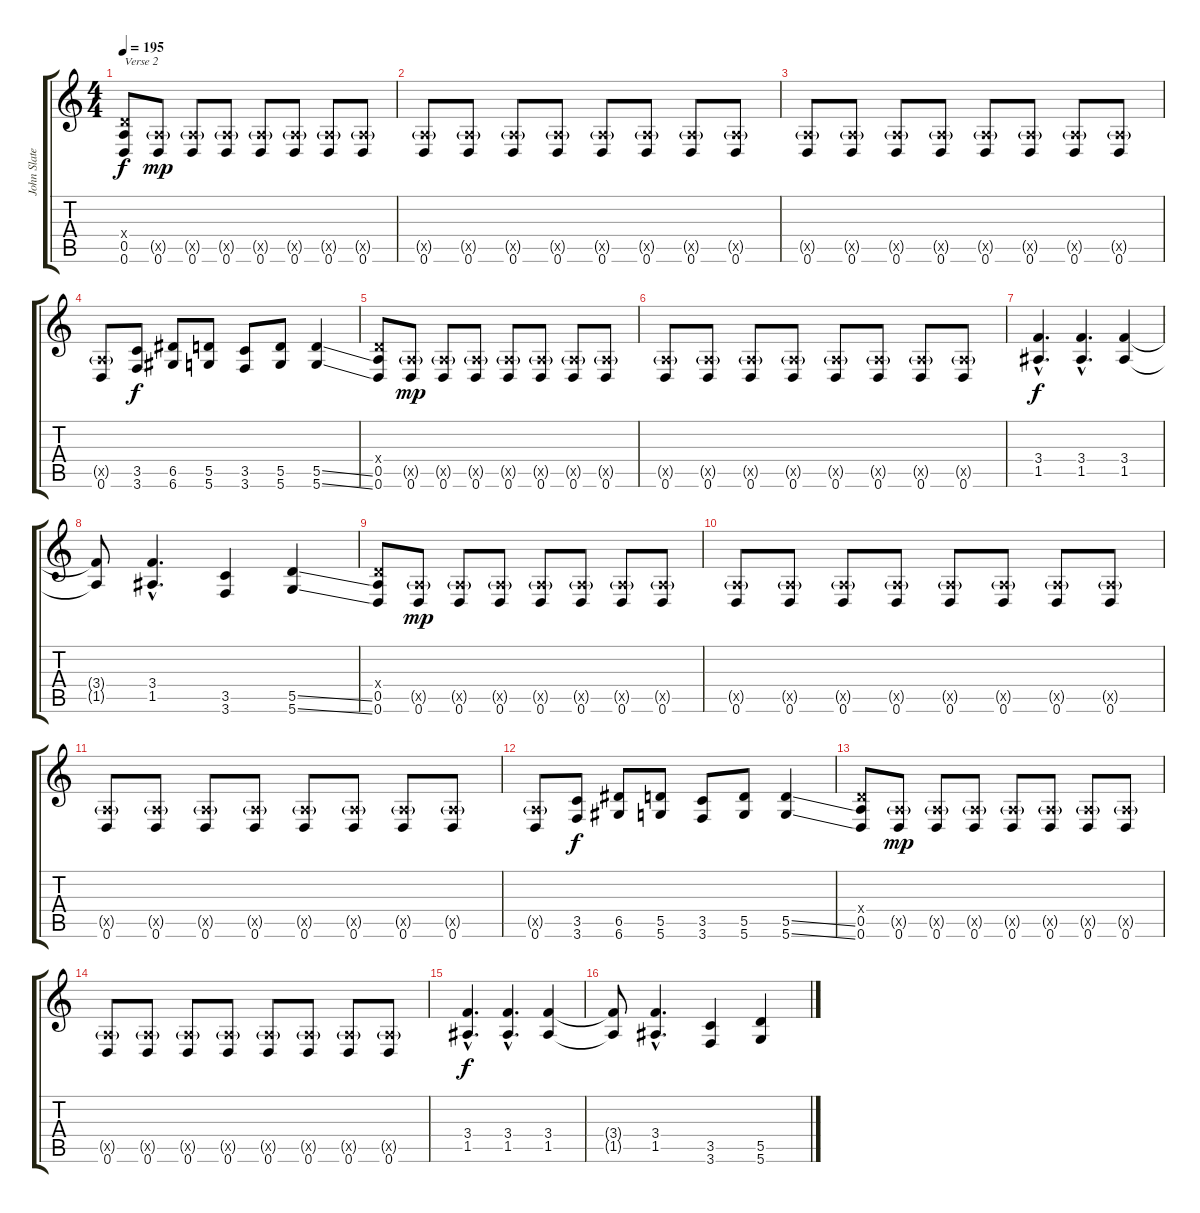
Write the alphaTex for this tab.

\track ("John Slater" "John Slate") {instrument distortionguitar}
\staff {score tabs}
\tuning (E4 B3 G3 D3 A2 D2) {hide}
\ts (4 4)
\tempo 195
\clef g2
\ks c
(0.4{x} 0.5 0.6).8{txt "Verse 2" dy f} (0.5{g x} 0.6).8{dy mp} (0.5{g x} 0.6).8 (0.5{g x} 0.6).8 (0.5{g x} 0.6).8 (0.5{g x} 0.6).8 (0.5{g x} 0.6).8 (0.5{g x} 0.6).8 |
(0.5{g x} 0.6).8 (0.5{g x} 0.6).8 (0.5{g x} 0.6).8 (0.5{g x} 0.6).8 (0.5{g x} 0.6).8 (0.5{g x} 0.6).8 (0.5{g x} 0.6).8 (0.5{g x} 0.6).8 |
(0.5{g x} 0.6).8 (0.5{g x} 0.6).8 (0.5{g x} 0.6).8 (0.5{g x} 0.6).8 (0.5{g x} 0.6).8 (0.5{g x} 0.6).8 (0.5{g x} 0.6).8 (0.5{g x} 0.6).8 |
(0.5{g x} 0.6).8 (3.5 3.6).8{dy f} (6.5 6.6).8 (5.5 5.6).8 (3.5 3.6).8 (5.5 5.6).8 (5.5{ss} 5.6{ss}).4 |
(0.4{x} 0.5 0.6).8 (0.5{g x} 0.6).8{dy mp} (0.5{g x} 0.6).8 (0.5{g x} 0.6).8 (0.5{g x} 0.6).8 (0.5{g x} 0.6).8 (0.5{g x} 0.6).8 (0.5{g x} 0.6).8 |
(0.5{g x} 0.6).8 (0.5{g x} 0.6).8 (0.5{g x} 0.6).8 (0.5{g x} 0.6).8 (0.5{g x} 0.6).8 (0.5{g x} 0.6).8 (0.5{g x} 0.6).8 (0.5{g x} 0.6).8 |
(3.4{hac} 1.5{hac}).4{d dy f} (3.4{hac} 1.5{hac}).4{d} (3.4 1.5).4 |
(3.4{t} 1.5{t}).8 (3.4{hac} 1.5{hac}).4{d} (3.5 3.6).4 (5.5{ss} 5.6{ss}).4 |
(0.4{x} 0.5 0.6).8 (0.5{g x} 0.6).8{dy mp} (0.5{g x} 0.6).8 (0.5{g x} 0.6).8 (0.5{g x} 0.6).8 (0.5{g x} 0.6).8 (0.5{g x} 0.6).8 (0.5{g x} 0.6).8 |
(0.5{g x} 0.6).8 (0.5{g x} 0.6).8 (0.5{g x} 0.6).8 (0.5{g x} 0.6).8 (0.5{g x} 0.6).8 (0.5{g x} 0.6).8 (0.5{g x} 0.6).8 (0.5{g x} 0.6).8 |
(0.5{g x} 0.6).8 (0.5{g x} 0.6).8 (0.5{g x} 0.6).8 (0.5{g x} 0.6).8 (0.5{g x} 0.6).8 (0.5{g x} 0.6).8 (0.5{g x} 0.6).8 (0.5{g x} 0.6).8 |
(0.5{g x} 0.6).8 (3.5 3.6).8{dy f} (6.5 6.6).8 (5.5 5.6).8 (3.5 3.6).8 (5.5 5.6).8 (5.5{ss} 5.6{ss}).4 |
(0.4{x} 0.5 0.6).8 (0.5{g x} 0.6).8{dy mp} (0.5{g x} 0.6).8 (0.5{g x} 0.6).8 (0.5{g x} 0.6).8 (0.5{g x} 0.6).8 (0.5{g x} 0.6).8 (0.5{g x} 0.6).8 |
(0.5{g x} 0.6).8 (0.5{g x} 0.6).8 (0.5{g x} 0.6).8 (0.5{g x} 0.6).8 (0.5{g x} 0.6).8 (0.5{g x} 0.6).8 (0.5{g x} 0.6).8 (0.5{g x} 0.6).8 |
(3.4{hac} 1.5{hac}).4{d dy f} (3.4{hac} 1.5{hac}).4{d} (3.4 1.5).4 |
(3.4{t} 1.5{t}).8 (3.4{hac} 1.5{hac}).4{d} (3.5 3.6).4 (5.5{ss} 5.6).4
